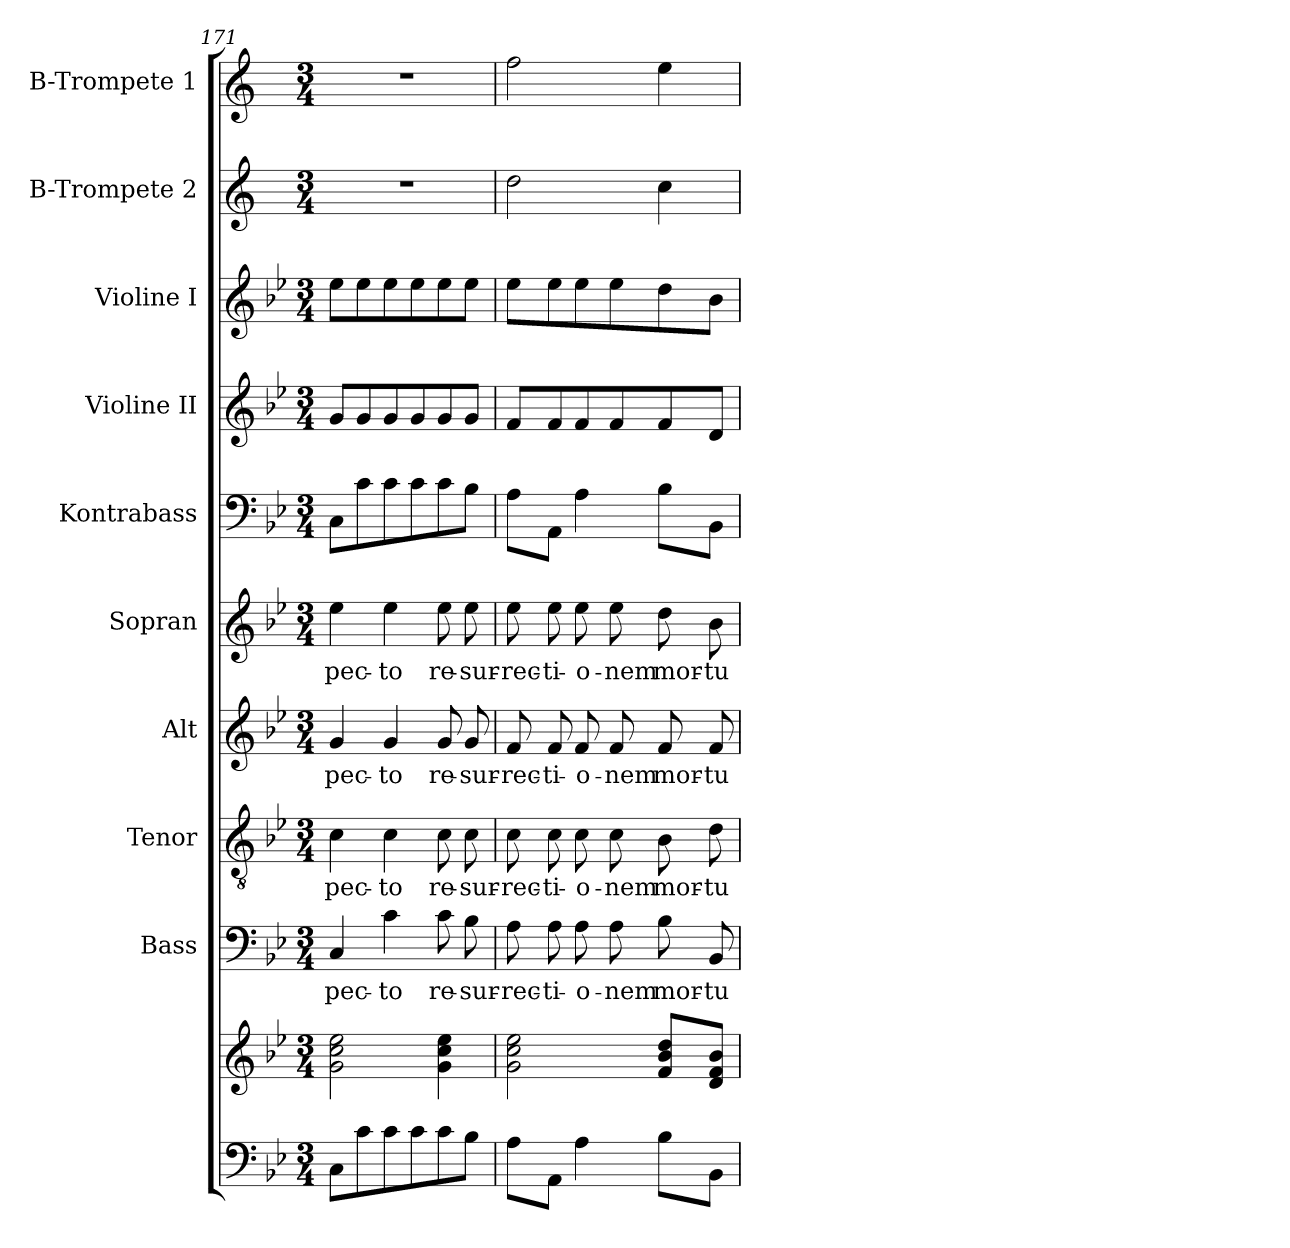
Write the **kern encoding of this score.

**kern	**kern	**kern	**text	**kern	**text	**kern	**text	**kern	**text	**kern	**kern	**kern	**kern	**kern
*part10	*part10	*part9	*part9	*part8	*part8	*part7	*part7	*part6	*part6	*part5	*part4	*part3	*part2	*part1
*staff11	*staff10	*staff9	*staff9	*staff8	*staff8	*staff7	*staff7	*staff6	*staff6	*staff5	*staff4	*staff3	*staff2	*staff1
*	*	*I"Bass	*	*I"Tenor	*	*I"Alt	*	*I"Sopran	*	*I"Kontrabass	*I"Violine II	*I"Violine I	*I"B-Trompete 2	*I"B-Trompete 1
*	*	*I'B.	*	*I'T.	*	*I'A.	*	*I'S.	*	*I'Kb.	*I'Vl. II	*I'Vl. I	*I'B Trp. 2	*I'B Trp. 1
!!LO:PB:g=z
*clefF4	*clefG2	*clefF4	*	*clefGv2	*	*clefG2	*	*clefG2	*	*clefF4	*clefG2	*clefG2	*clefG2	*clefG2
*	*	*	*	*	*	*	*	*	*	*ITrd7c12	*	*	*ITrd1c2	*ITrd1c2
*k[b-e-]	*k[b-e-]	*k[b-e-]	*	*k[b-e-]	*	*k[b-e-]	*	*k[b-e-]	*	*k[b-e-]	*k[b-e-]	*k[b-e-]	*k[b-e-]	*k[b-e-]
*B-:	*B-:	*B-:	*	*B-:	*	*B-:	*	*B-:	*	*B-:	*B-:	*B-:	*B-:	*B-:
*M3/4	*M3/4	*M3/4	*	*M3/4	*	*M3/4	*	*M3/4	*	*M3/4	*M3/4	*M3/4	*M3/4	*M3/4
=171	=171	=171	=171	=171	=171	=171	=171	=171	=171	=171	=171	=171	=171	=171
!	!	!	!LO:LY:b	!	!LO:LY:b	!	!LO:LY:b	!	!LO:LY:b	!	!	!	!	!
8C\L	2g\ 2cc\ 2ee-\	4C/	-pec-	4c\	-pec-	4g/	-pec-	4ee-\	-pec-	8CC\L	8g/L	8ee-\L	2.r	2.r
8c\	.	.	.	.	.	.	.	.	.	8C\	8g/	8ee-\	.	.
!	!	!	!LO:LY:b	!	!LO:LY:b	!	!LO:LY:b	!	!LO:LY:b	!	!	!	!	!
8c\	.	4c\	-to	4c\	-to	4g/	-to	4ee-\	-to	8C\	8g/	8ee-\	.	.
8c\	.	.	.	.	.	.	.	.	.	8C\	8g/	8ee-\	.	.
!	!	!	!LO:LY:b	!	!LO:LY:b	!	!LO:LY:b	!	!LO:LY:b	!	!	!	!	!
8c\	4g\ 4cc\ 4ee-\	8c\	re-	8c\	re-	8g/	re-	8ee-\	re-	8C\	8g/	8ee-\	.	.
!	!	!	!LO:LY:b	!	!LO:LY:b	!	!LO:LY:b	!	!LO:LY:b	!	!	!	!	!
8B-\J	.	8B-\	-sur-	8c\	-sur-	8g/	-sur-	8ee-\	-sur-	8BB-\J	8g/J	8ee-\J	.	.
=172	=172	=172	=172	=172	=172	=172	=172	=172	=172	=172	=172	=172	=172	=172
!	!	!	!LO:LY:b	!	!LO:LY:b	!	!LO:LY:b	!	!LO:LY:b	!	!	!	!	!
8A\L	2g\ 2cc\ 2ee-\	8A\	-rec-	8c\	-rec-	8f/	-rec-	8ee-\	-rec-	8AA\L	8f/L	8ee-\L	2cc\	2ee-\
!	!	!	!LO:LY:b	!	!LO:LY:b	!	!LO:LY:b	!	!LO:LY:b	!	!	!	!	!
8AA\J	.	8A\	-ti-	8c\	-ti-	8f/	-ti-	8ee-\	-ti-	8AAA\J	8f/	8ee-\	.	.
!	!	!	!LO:LY:b	!	!LO:LY:b	!	!LO:LY:b	!	!LO:LY:b	!	!	!	!	!
4A\	.	8A\	-o-	8c\	-o-	8f/	-o-	8ee-\	-o-	4AA\	8f/	8ee-\	.	.
!	!	!	!LO:LY:b	!	!LO:LY:b	!	!LO:LY:b	!	!LO:LY:b	!	!	!	!	!
.	.	8A\	-nem	8c\	-nem	8f/	-nem	8ee-\	-nem	.	8f/	8ee-\	.	.
!	!	!	!LO:LY:b	!	!LO:LY:b	!	!LO:LY:b	!	!LO:LY:b	!	!	!	!	!
8B-\L	8f/ 8b-/ 8dd/L	8B-\	mor-	8B-\	mor-	8f/	mor-	8dd\	mor-	8BB-\L	8f/	8dd\	4b-\	4dd\
!	!	!	!LO:LY:b	!	!LO:LY:b	!	!LO:LY:b	!	!LO:LY:b	!	!	!	!	!
8BB-\J	8d/ 8f/ 8b-/J	8BB-/	-tu-	8d\	-tu-	8f/	-tu-	8b-\	-tu-	8BBB-\J	8d/J	8b-\J	.	.
=	=	=	=	=	=	=	=	=	=	=	=	=	=	=
*-	*-	*-	*-	*-	*-	*-	*-	*-	*-	*-	*-	*-	*-	*-
